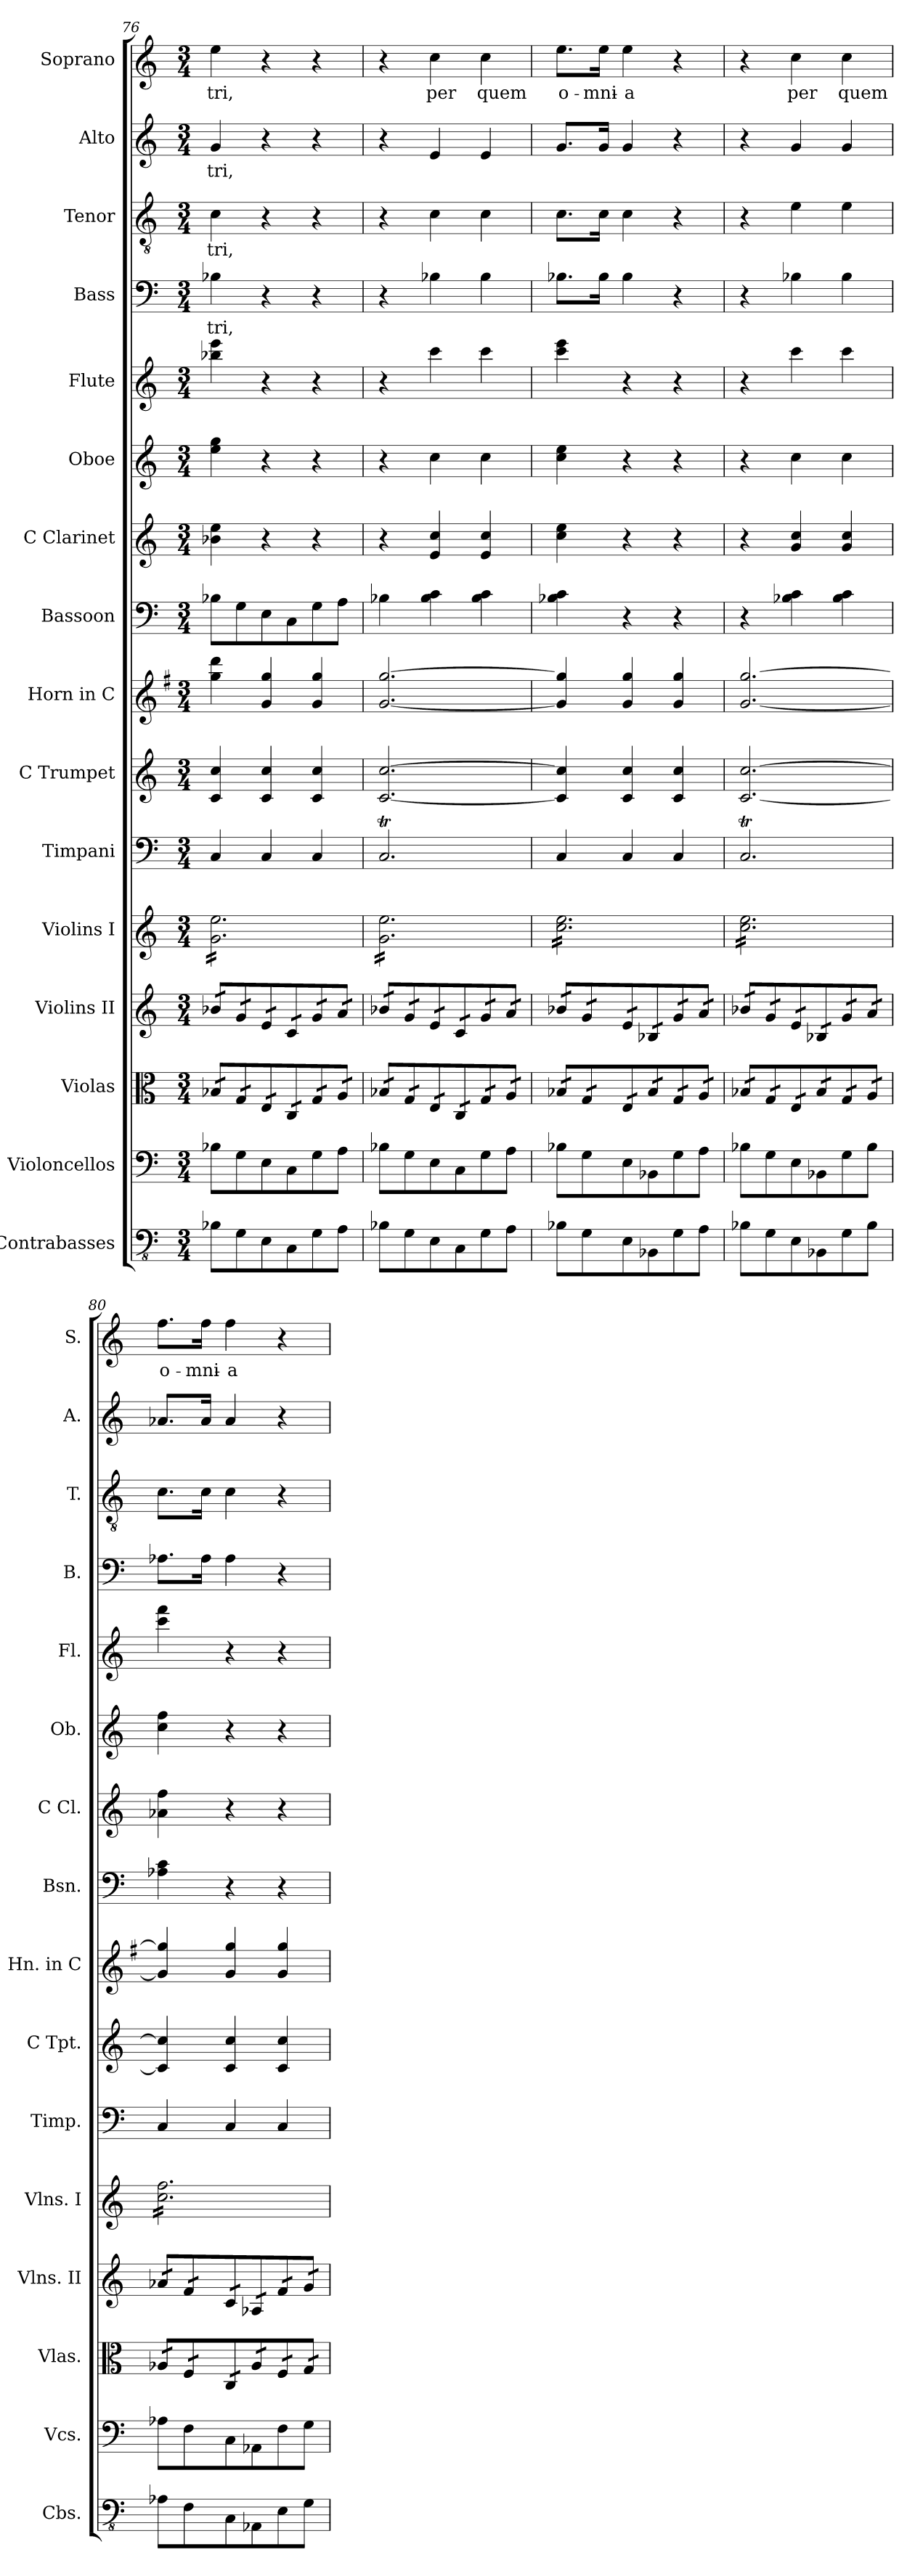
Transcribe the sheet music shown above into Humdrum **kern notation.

**kern	**kern	**kern	**kern	**kern	**kern	**kern	**kern	**kern	**kern	**kern	**kern	**kern	**text	**kern	**text	**kern	**text	**kern	**text
*part16	*part15	*part14	*part13	*part12	*part11	*part10	*part9	*part8	*part7	*part6	*part5	*part4	*part4	*part3	*part3	*part2	*part2	*part1	*part1
*staff16	*staff15	*staff14	*staff13	*staff12	*staff11	*staff10	*staff9	*staff8	*staff7	*staff6	*staff5	*staff4	*staff4	*staff3	*staff3	*staff2	*staff2	*staff1	*staff1
*I"Contrabasses	*I"Violoncellos	*I"Violas	*I"Violins II	*I"Violins I	*I"Timpani	*I"C Trumpet	*I"Horn in C	*I"Bassoon	*I"C Clarinet	*I"Oboe	*I"Flute	*I"Bass	*	*I"Tenor	*	*I"Alto	*	*I"Soprano	*
*I'Cbs.	*I'Vcs.	*I'Vlas.	*I'Vlns. II	*I'Vlns. I	*I'Timp.	*I'C Tpt.	*I'Hn. in C	*I'Bsn.	*I'C Cl.	*I'Ob.	*I'Fl.	*I'B.	*	*I'T.	*	*I'A.	*	*I'S.	*
*clefFv4	*clefF4	*clefC3	*clefG2	*clefG2	*clefF4	*clefG2	*clefG2	*clefF4	*clefG2	*clefG2	*clefG2	*clefF4	*	*clefGv2	*	*clefG2	*	*clefG2	*
*	*	*	*	*	*	*	*ITrd4c7	*	*ITrd1c2	*	*	*	*	*	*	*	*	*	*
*k[]	*k[]	*k[]	*k[]	*k[]	*k[]	*k[]	*k[]	*k[]	*k[b-e-]	*k[]	*k[]	*k[]	*	*k[]	*	*k[]	*	*k[]	*
*M3/4	*M3/4	*M3/4	*M3/4	*M3/4	*M3/4	*M3/4	*M3/4	*M3/4	*M3/4	*M3/4	*M3/4	*M3/4	*	*M3/4	*	*M3/4	*	*M3/4	*
=76	=76	=76	=76	=76	=76	=76	=76	=76	=76	=76	=76	=76	=76	=76	=76	=76	=76	=76	=76
!	!	!	!	!	!	!	!	!	!	!	!	!	!LO:LY:b	!	!LO:LY:b	!	!LO:LY:b	!	!LO:LY:b
*	*	*tremolo	*	*	*	*	*	*	*	*	*	*	*	*	*	*	*	*	*
*	*	*	*tremolo	*	*	*	*	*	*	*	*	*	*	*	*	*	*	*	*
*	*	*	*	*tremolo	*	*	*	*	*	*	*	*	*	*	*	*	*	*	*
8BB-X\L	8B-X\L	16B-X/LL	16b-X/LL	16g\ 16ee\LL	4C/	4c/ 4cc/	4cc\ 4gg\	8B-X\L	4a-X\ 4dd\	4ee\ 4gg\	4bb-X\ 4eee\	4B-X\	-tri,	4c\	-tri,	4g/	-tri,	4ee\	-tri,
.	.	16B-X/	16b-X/	16g\ 16ee\	.	.	.	.	.	.	.	.	.	.	.	.	.	.	.
8GG\	8G\	16G/	16g/	16g\ 16ee\	.	.	.	8G\	.	.	.	.	.	.	.	.	.	.	.
.	.	16G/	16g/	16g\ 16ee\	.	.	.	.	.	.	.	.	.	.	.	.	.	.	.
8EE\	8E\	16E/	16e/	16g\ 16ee\	4C/	4c/ 4cc/	4c/ 4cc/	8E\	4r	4r	4r	4r	.	4r	.	4r	.	4r	.
.	.	16E/	16e/	16g\ 16ee\	.	.	.	.	.	.	.	.	.	.	.	.	.	.	.
8CC\	8C\	16C/	16c/	16g\ 16ee\	.	.	.	8C\	.	.	.	.	.	.	.	.	.	.	.
.	.	16C/	16c/	16g\ 16ee\	.	.	.	.	.	.	.	.	.	.	.	.	.	.	.
8GG\	8G\	16G/	16g/	16g\ 16ee\	4C/	4c/ 4cc/	4c/ 4cc/	8G\	4r	4r	4r	4r	.	4r	.	4r	.	4r	.
.	.	16G/	16g/	16g\ 16ee\	.	.	.	.	.	.	.	.	.	.	.	.	.	.	.
8AA\J	8A\J	16A/	16a/	16g\ 16ee\	.	.	.	8A\J	.	.	.	.	.	.	.	.	.	.	.
.	.	16A/JJ	16a/JJ	16g\ 16ee\JJ	.	.	.	.	.	.	.	.	.	.	.	.	.	.	.
=77	=77	=77	=77	=77	=77	=77	=77	=77	=77	=77	=77	=77	=77	=77	=77	=77	=77	=77	=77
8BB-X\L	8B-X\L	16B-X/LL	16b-X/LL	16g\ 16ee\LL	2.CT/	[2.c/ [2.cc/	[2.c/ [2.cc/	4B-X\	4r	4r	4r	4r	.	4r	.	4r	.	4r	.
.	.	16B-X/	16b-X/	16g\ 16ee\	.	.	.	.	.	.	.	.	.	.	.	.	.	.	.
8GG\	8G\	16G/	16g/	16g\ 16ee\	.	.	.	.	.	.	.	.	.	.	.	.	.	.	.
.	.	16G/	16g/	16g\ 16ee\	.	.	.	.	.	.	.	.	.	.	.	.	.	.	.
!	!	!	!	!	!	!	!	!	!	!	!	!	!	!	!	!	!	!	!LO:LY:b
8EE\	8E\	16E/	16e/	16g\ 16ee\	.	.	.	4B-\ 4c\	4d/ 4b-/	4cc\	4ccc\	4B-X\	.	4c\	.	4e/	.	4cc\	per
.	.	16E/	16e/	16g\ 16ee\	.	.	.	.	.	.	.	.	.	.	.	.	.	.	.
8CC\	8C\	16C/	16c/	16g\ 16ee\	.	.	.	.	.	.	.	.	.	.	.	.	.	.	.
.	.	16C/	16c/	16g\ 16ee\	.	.	.	.	.	.	.	.	.	.	.	.	.	.	.
!	!	!	!	!	!	!	!	!	!	!	!	!	!	!	!	!	!	!	!LO:LY:b
8GG\	8G\	16G/	16g/	16g\ 16ee\	.	.	.	4B-\ 4c\	4d/ 4b-/	4cc\	4ccc\	4B-\	.	4c\	.	4e/	.	4cc\	quem
.	.	16G/	16g/	16g\ 16ee\	.	.	.	.	.	.	.	.	.	.	.	.	.	.	.
8AA\J	8A\J	16A/	16a/	16g\ 16ee\	.	.	.	.	.	.	.	.	.	.	.	.	.	.	.
.	.	16A/JJ	16a/JJ	16g\ 16ee\JJ	.	.	.	.	.	.	.	.	.	.	.	.	.	.	.
!!LO:PB:g=z
=78	=78	=78	=78	=78	=78	=78	=78	=78	=78	=78	=78	=78	=78	=78	=78	=78	=78	=78	=78
!	!	!	!	!	!	!	!	!	!	!	!	!	!	!	!	!	!	!	!LO:LY:b
8BB-X\L	8B-X\L	16B-X/LL	16b-X/LL	16cc\ 16ee\LL	4C/	4c/] 4cc/]	4c/] 4cc/]	4B-X\ 4c\	4b-\ 4dd\	4cc\ 4ee\	4ccc\ 4eee\	8.B-X\L	.	8.c\L	.	8.g/L	.	8.ee\L	o-
.	.	16B-X/	16b-X/	16cc\ 16ee\	.	.	.	.	.	.	.	.	.	.	.	.	.	.	.
8GG\	8G\	16G/	16g/	16cc\ 16ee\	.	.	.	.	.	.	.	.	.	.	.	.	.	.	.
!	!	!	!	!	!	!	!	!	!	!	!	!	!	!	!	!	!	!	!LO:LY:b
.	.	16G/	16g/	16cc\ 16ee\	.	.	.	.	.	.	.	16B-\Jk	.	16c\Jk	.	16g/Jk	.	16ee\Jk	-mni-
!	!	!	!	!	!	!	!	!	!	!	!	!	!	!	!	!	!	!	!LO:LY:b
8EE\	8E\	16E/	16e/	16cc\ 16ee\	4C/	4c/ 4cc/	4c/ 4cc/	4r	4r	4r	4r	4B-\	.	4c\	.	4g/	.	4ee\	-a
.	.	16E/	16e/	16cc\ 16ee\	.	.	.	.	.	.	.	.	.	.	.	.	.	.	.
8BBB-X\	8BB-X\	16B-/	16B-X/	16cc\ 16ee\	.	.	.	.	.	.	.	.	.	.	.	.	.	.	.
.	.	16B-/	16B-X/	16cc\ 16ee\	.	.	.	.	.	.	.	.	.	.	.	.	.	.	.
8GG\	8G\	16G/	16g/	16cc\ 16ee\	4C/	4c/ 4cc/	4c/ 4cc/	4r	4r	4r	4r	4r	.	4r	.	4r	.	4r	.
.	.	16G/	16g/	16cc\ 16ee\	.	.	.	.	.	.	.	.	.	.	.	.	.	.	.
8AA\J	8A\J	16A/	16a/	16cc\ 16ee\	.	.	.	.	.	.	.	.	.	.	.	.	.	.	.
.	.	16A/JJ	16a/JJ	16cc\ 16ee\JJ	.	.	.	.	.	.	.	.	.	.	.	.	.	.	.
=79	=79	=79	=79	=79	=79	=79	=79	=79	=79	=79	=79	=79	=79	=79	=79	=79	=79	=79	=79
8BB-X\L	8B-X\L	16B-X/LL	16b-X/LL	16cc\ 16ee\LL	2.CT/	[2.c/ [2.cc/	[2.c/ [2.cc/	4r	4r	4r	4r	4r	.	4r	.	4r	.	4r	.
.	.	16B-X/	16b-X/	16cc\ 16ee\	.	.	.	.	.	.	.	.	.	.	.	.	.	.	.
8GG\	8G\	16G/	16g/	16cc\ 16ee\	.	.	.	.	.	.	.	.	.	.	.	.	.	.	.
.	.	16G/	16g/	16cc\ 16ee\	.	.	.	.	.	.	.	.	.	.	.	.	.	.	.
!	!	!	!	!	!	!	!	!	!	!	!	!	!	!	!	!	!	!	!LO:LY:b
8EE\	8E\	16E/	16e/	16cc\ 16ee\	.	.	.	4B-X\ 4c\	4f/ 4b-/	4cc\	4ccc\	4B-X\	.	4e\	.	4g/	.	4cc\	per
.	.	16E/	16e/	16cc\ 16ee\	.	.	.	.	.	.	.	.	.	.	.	.	.	.	.
8BBB-X\	8BB-X\	16B-/	16B-X/	16cc\ 16ee\	.	.	.	.	.	.	.	.	.	.	.	.	.	.	.
.	.	16B-/	16B-X/	16cc\ 16ee\	.	.	.	.	.	.	.	.	.	.	.	.	.	.	.
!	!	!	!	!	!	!	!	!	!	!	!	!	!	!	!	!	!	!	!LO:LY:b
8GG\	8G\	16G/	16g/	16cc\ 16ee\	.	.	.	4B-\ 4c\	4f/ 4b-/	4cc\	4ccc\	4B-\	.	4e\	.	4g/	.	4cc\	quem
.	.	16G/	16g/	16cc\ 16ee\	.	.	.	.	.	.	.	.	.	.	.	.	.	.	.
8BB-\J	8B-\J	16A/	16a/	16cc\ 16ee\	.	.	.	.	.	.	.	.	.	.	.	.	.	.	.
.	.	16A/JJ	16a/JJ	16cc\ 16ee\JJ	.	.	.	.	.	.	.	.	.	.	.	.	.	.	.
=80	=80	=80	=80	=80	=80	=80	=80	=80	=80	=80	=80	=80	=80	=80	=80	=80	=80	=80	=80
!	!	!	!	!	!	!	!	!	!	!	!	!	!	!	!	!	!	!	!LO:LY:b
8AA-X\L	8A-X\L	16A-X/LL	16a-X/LL	16cc\ 16ff\LL	4C/	4c/] 4cc/]	4c/] 4cc/]	4A-X\ 4c\	4g-X\ 4ee-\	4cc\ 4ff\	4ccc\ 4fff\	8.A-X\L	.	8.c\L	.	8.a-X/L	.	8.ff\L	o-
.	.	16A-X/	16a-X/	16cc\ 16ff\	.	.	.	.	.	.	.	.	.	.	.	.	.	.	.
8FF\	8F\	16F/	16f/	16cc\ 16ff\	.	.	.	.	.	.	.	.	.	.	.	.	.	.	.
!	!	!	!	!	!	!	!	!	!	!	!	!	!	!	!	!	!	!	!LO:LY:b
.	.	16F/	16f/	16cc\ 16ff\	.	.	.	.	.	.	.	16A-\Jk	.	16c\Jk	.	16a-/Jk	.	16ff\Jk	-mni-
!	!	!	!	!	!	!	!	!	!	!	!	!	!	!	!	!	!	!	!LO:LY:b
8CC\	8C\	16C/	16c/	16cc\ 16ff\	4C/	4c/ 4cc/	4c/ 4cc/	4r	4r	4r	4r	4A-\	.	4c\	.	4a-/	.	4ff\	-a
.	.	16C/	16c/	16cc\ 16ff\	.	.	.	.	.	.	.	.	.	.	.	.	.	.	.
8AAA-X\	8AA-X\	16A-/	16A-X/	16cc\ 16ff\	.	.	.	.	.	.	.	.	.	.	.	.	.	.	.
.	.	16A-/	16A-X/	16cc\ 16ff\	.	.	.	.	.	.	.	.	.	.	.	.	.	.	.
8EE\	8F\	16F/	16f/	16cc\ 16ff\	4C/	4c/ 4cc/	4c/ 4cc/	4r	4r	4r	4r	4r	.	4r	.	4r	.	4r	.
.	.	16F/	16f/	16cc\ 16ff\	.	.	.	.	.	.	.	.	.	.	.	.	.	.	.
8GG\J	8G\J	16G/	16g/	16cc\ 16ff\	.	.	.	.	.	.	.	.	.	.	.	.	.	.	.
.	.	16G/JJ	16g/JJ	16cc\ 16ff\JJ	.	.	.	.	.	.	.	.	.	.	.	.	.	.	.
*	*	*	*	*Xtremolo	*	*	*	*	*	*	*	*	*	*	*	*	*	*	*
*	*	*	*Xtremolo	*	*	*	*	*	*	*	*	*	*	*	*	*	*	*	*
*	*	*Xtremolo	*	*	*	*	*	*	*	*	*	*	*	*	*	*	*	*	*
=	=	=	=	=	=	=	=	=	=	=	=	=	=	=	=	=	=	=	=
*-	*-	*-	*-	*-	*-	*-	*-	*-	*-	*-	*-	*-	*-	*-	*-	*-	*-	*-	*-
